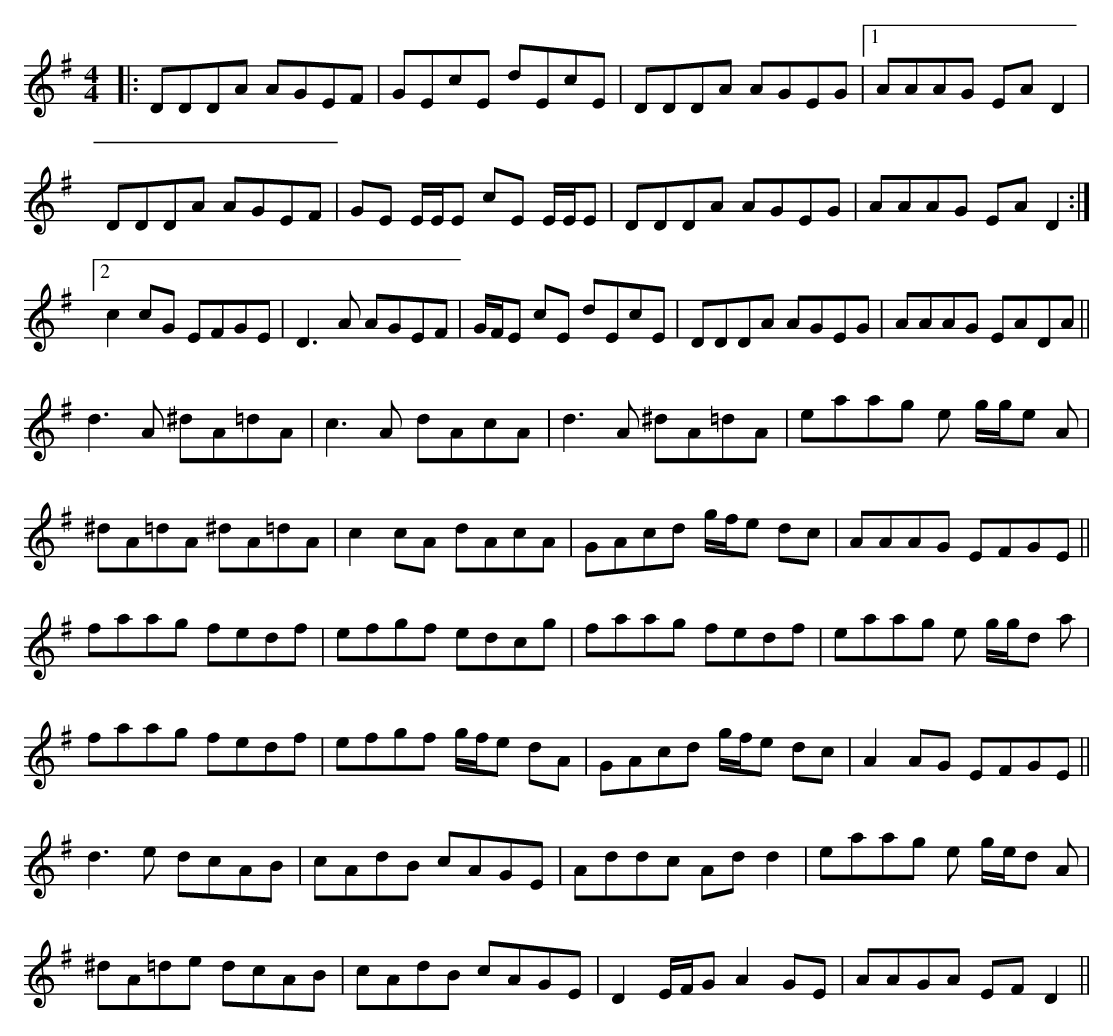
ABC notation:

X:1
M:4/4
K:G
|:DDDA AGEF|GEcE dEcE|DDDA AGEG|1 AAAG EAD2|
DDDA AGEF|GE E/E/E cE E/E/E|DDDA AGEG|AAAG EAD2:|
[2 c2cG EFGE|D3A AGEF|G/F/E cE dEcE|DDDA AGEG|AAAG EADA||
d3A ^dA=dA|c3A dAcA|d3A ^dA=dA|eaag e g/g/e A|
^dA=dA ^dA=dA|c2cA dAcA|GAcd g/f/e dc|AAAG EFGE||
faag fedf|efgf edcg|faag fedf|eaag e g/g/d a|
faag fedf|efgf g/f/e dA|GAcd g/f/e dc|A2AG EFGE||
d3e dcAB|cAdB cAGE|Addc Add2|eaag e g/e/d A|
^dA=de dcAB|cAdB cAGE|D2 E/F/G A2GE|AAGA EFD2||
